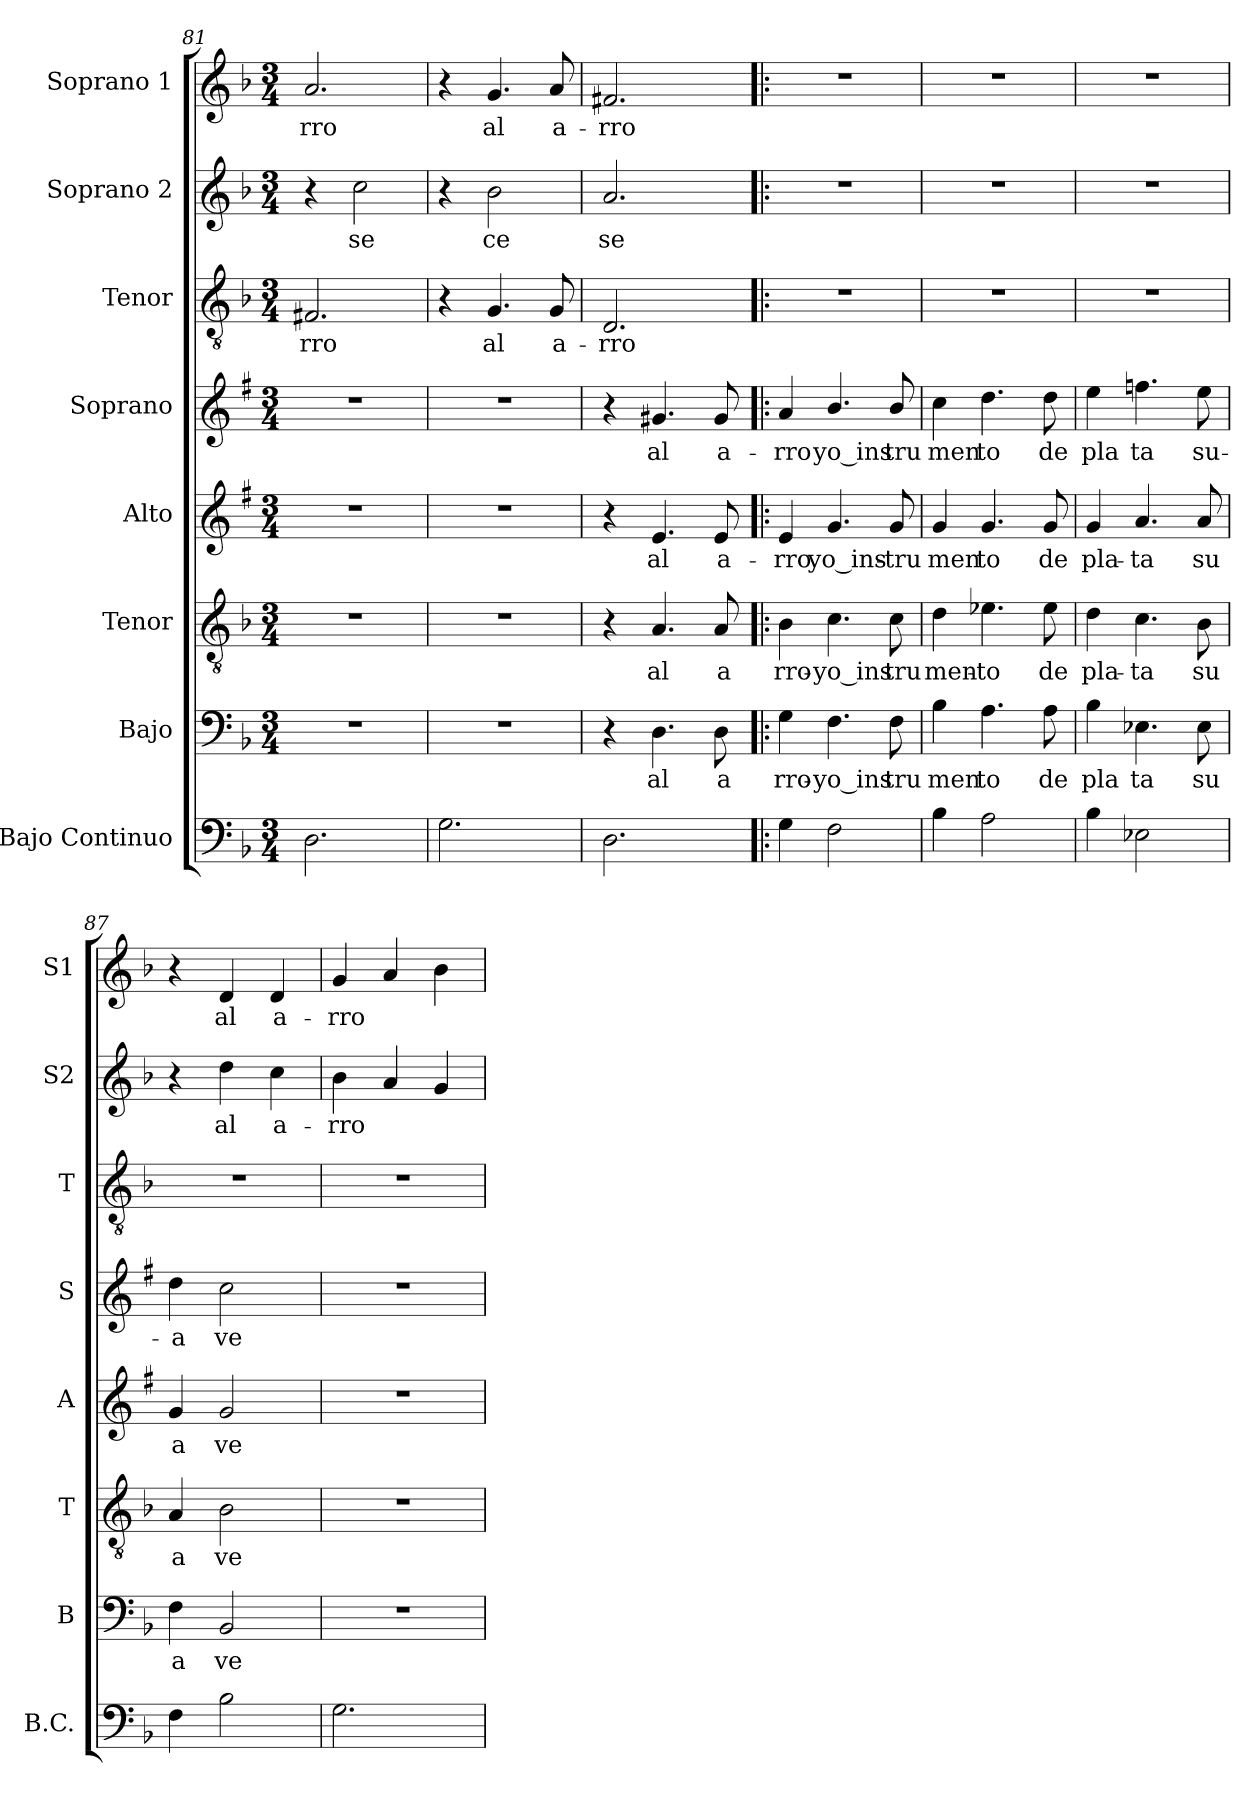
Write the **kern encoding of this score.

**kern	**kern	**text	**kern	**text	**kern	**text	**kern	**text	**kern	**text	**kern	**text	**kern	**text
*part8	*part7	*part7	*part6	*part6	*part5	*part5	*part4	*part4	*part3	*part3	*part2	*part2	*part1	*part1
*staff8	*staff7	*staff7	*staff6	*staff6	*staff5	*staff5	*staff4	*staff4	*staff3	*staff3	*staff2	*staff2	*staff1	*staff1
*I"Bajo Continuo	*I"Bajo	*	*I"Tenor	*	*I"Alto	*	*I"Soprano	*	*I"Tenor	*	*I"Soprano 2	*	*I"Soprano 1	*
*I'B.C.	*I'B	*	*I'T	*	*I'A	*	*I'S	*	*I'T	*	*I'S2	*	*I'S1	*
*clefF4	*clefF4	*	*clefGv2	*	*clefG2	*	*clefG2	*	*clefGv2	*	*clefG2	*	*clefG2	*
*	*	*	*	*	*ITrd1c2	*	*ITrd1c2	*	*	*	*	*	*	*
*k[b-]	*k[b-]	*	*k[b-]	*	*k[b-]	*	*k[b-]	*	*k[b-]	*	*k[b-]	*	*k[b-]	*
*F:	*F:	*	*F:	*	*F:	*	*F:	*	*F:	*	*F:	*	*F:	*
*M3/4	*M3/4	*	*M3/4	*	*M3/4	*	*M3/4	*	*M3/4	*	*M3/4	*	*M3/4	*
=81	=81	=81	=81	=81	=81	=81	=81	=81	=81	=81	=81	=81	=81	=81
2.D\	2.r	.	2.r	.	2.r	.	2.r	.	2.F#X/	-rro	4r	.	2.a/	-rro
.	.	.	.	.	.	.	.	.	.	.	2cc\	se	.	.
=82	=82	=82	=82	=82	=82	=82	=82	=82	=82	=82	=82	=82	=82	=82
2.G\	2.r	.	2.r	.	2.r	.	2.r	.	4r	.	4r	.	4r	.
.	.	.	.	.	.	.	.	.	4.G/	al	2b-\	ce	4.g/	al
.	.	.	.	.	.	.	.	.	8G/	a-	.	.	8a/	a-
=83	=83	=83	=83	=83	=83	=83	=83	=83	=83	=83	=83	=83	=83	=83
2.D\	4r	.	4r	.	4r	.	4r	.	2.D/	-rro	2.a/	se	2.f#X/	-rro
.	4.D\	al	4.A/	al	4.d/	al	4.f#X/	al	.	.	.	.	.	.
.	8D\	a	8A/	a	8d/	a-	8f#/	a-	.	.	.	.	.	.
=84!|:	=84!|:	=84!|:	=84!|:	=84!|:	=84!|:	=84!|:	=84!|:	=84!|:	=84!|:	=84!|:	=84!|:	=84!|:	=84!|:	=84!|:
4G\	4G\	rro-	4B-\	rro-	4d/	-rro	4g/	-rro	2.r	.	2.r	.	2.r	.
2F\	4.F\	-yo_ins	4.c\	-yo_ins	4.f/	yo_ins-	4.a/	yo_ins	.	.	.	.	.	.
.	8F\	tru	8c\	tru	8f/	-tru	8a/	tru	.	.	.	.	.	.
!!LO:PB:g=z
=85	=85	=85	=85	=85	=85	=85	=85	=85	=85	=85	=85	=85	=85	=85
4B-\	4B-\	men	4d\	men-	4f/	men	4b-\	men	2.r	.	2.r	.	2.r	.
2A\	4.A\	to	4.e-X\	-to	4.f/	to	4.cc\	to	.	.	.	.	.	.
.	8A\	de	8e-\	de	8f/	de	8cc\	de	.	.	.	.	.	.
=86	=86	=86	=86	=86	=86	=86	=86	=86	=86	=86	=86	=86	=86	=86
4B-\	4B-\	pla	4d\	pla-	4f/	pla-	4dd\	pla	2.r	.	2.r	.	2.r	.
2E-X\	4.E-X\	ta	4.c\	-ta	4.g/	-ta	4.ee-X\	ta	.	.	.	.	.	.
.	8E-\	su	8B-\	su	8g/	su	8dd\	su-	.	.	.	.	.	.
=87	=87	=87	=87	=87	=87	=87	=87	=87	=87	=87	=87	=87	=87	=87
4F\	4F\	a	4A/	a	4f/	a	4cc\	-a	2.r	.	4r	.	4r	.
2B-\	2BB-/	ve	2B-\	ve	2f/	ve	2b-\	ve	.	.	4dd\	al	4d/	al
.	.	.	.	.	.	.	.	.	.	.	4cc\	a-	4d/	a-
=88	=88	=88	=88	=88	=88	=88	=88	=88	=88	=88	=88	=88	=88	=88
2.G\	2.r	.	2.r	.	2.r	.	2.r	.	2.r	.	4b-\	-rro	4g/	-rro
.	.	.	.	.	.	.	.	.	.	.	4a/	.	4a/	.
.	.	.	.	.	.	.	.	.	.	.	4g/	.	4b-\	.
=	=	=	=	=	=	=	=	=	=	=	=	=	=	=
*-	*-	*-	*-	*-	*-	*-	*-	*-	*-	*-	*-	*-	*-	*-
